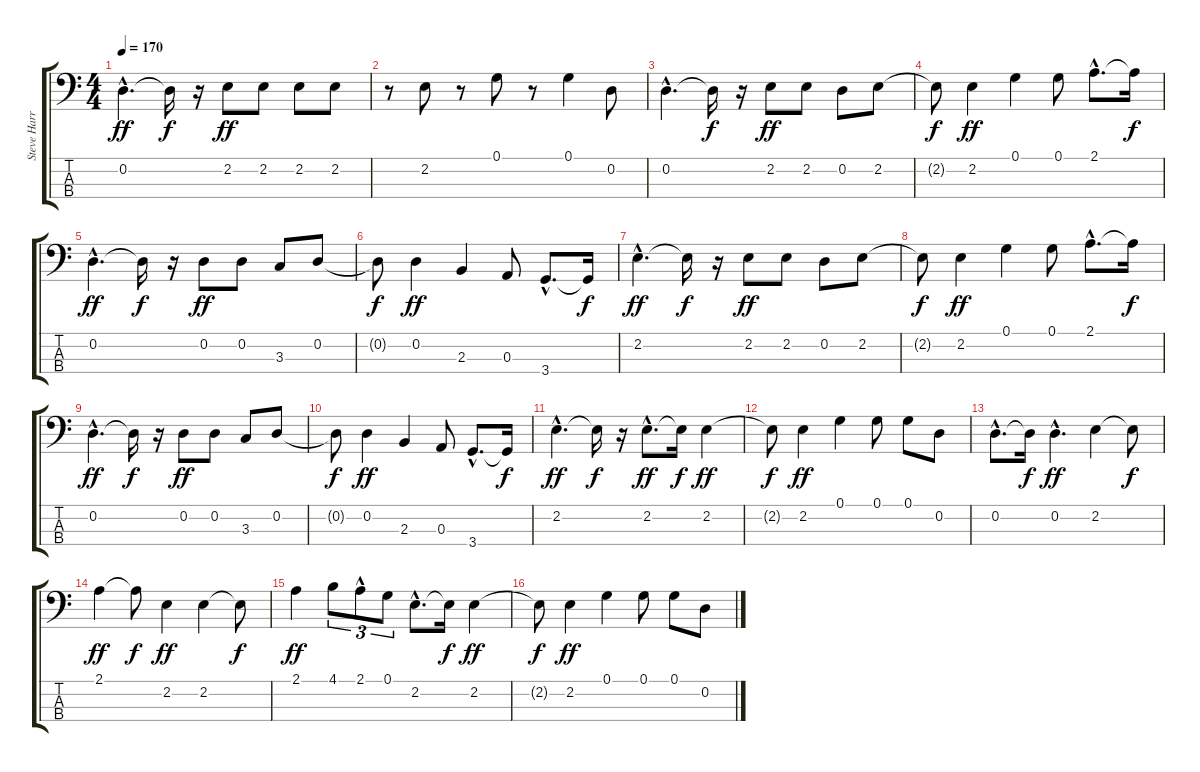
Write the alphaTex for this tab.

\track ("Steve Harris" "Steve Harr") {instrument electricbassfinger}
\staff {score tabs}
\tuning (G2 D2 A1 E1) {hide}
\ts (4 4)
\tempo 170
\clef f4
\ks c
0.2{hac}.4{d dy ff} 0.2{t}.16{dy f} r.16 2.2.8{dy ff} 2.2.8 2.2.8 2.2.8 |
r.8 2.2.8 r.8 0.1.8 r.8 0.1.4 0.2.8 |
0.2{hac}.4{d} 0.2{t}.16{dy f} r.16 2.2.8{dy ff} 2.2.8 0.2.8 2.2.8 |
2.2{t}.8{dy f} 2.2.4{dy ff} 0.1.4 0.1.8 2.1{hac}.8{d} 2.1{t}.16{dy f} |
0.2{hac}.4{d dy ff} 0.2{t}.16{dy f} r.16 0.2.8{dy ff} 0.2.8 3.3.8 0.2.8 |
0.2{t}.8{dy f} 0.2.4{dy ff} 2.3.4 0.3.8 3.4{hac}.8{d} 3.4{t}.16{dy f} |
2.2{hac}.4{d dy ff} 2.2{t}.16{dy f} r.16 2.2.8{dy ff} 2.2.8 0.2.8 2.2.8 |
2.2{t}.8{dy f} 2.2.4{dy ff} 0.1.4 0.1.8 2.1{hac}.8{d} 2.1{t}.16{dy f} |
0.2{hac}.4{d dy ff} 0.2{t}.16{dy f} r.16 0.2.8{dy ff} 0.2.8 3.3.8 0.2.8 |
0.2{t}.8{dy f} 0.2.4{dy ff} 2.3.4 0.3.8 3.4{hac}.8{d} 3.4{t}.16{dy f} |
2.2{hac}.4{d dy ff} 2.2{t}.16{dy f} r.16 2.2{hac}.8{d dy ff} 2.2{t}.16{dy f} 2.2.4{dy ff} |
2.2{t}.8{dy f} 2.2.4{dy ff} 0.1.4 0.1.8 0.1.8 0.2.8 |
0.2{hac}.8{d} 0.2{t}.16{dy f} 0.2{hac}.4{d dy ff} 2.2.4 2.2{t}.8{dy f} |
2.1.4{dy ff} 2.1{t}.8{dy f} 2.2.4{dy ff} 2.2.4 2.2{t}.8{dy f} |
2.1.4{dy ff} 4.1.8{tu (3 2)} 2.1{hac}.8{tu (3 2)} 0.1.8{tu (3 2)} 2.2{hac}.8{d} 2.2{t}.16{dy f} 2.2.4{dy ff} |
2.2{t}.8{dy f} 2.2.4{dy ff} 0.1.4 0.1.8 0.1.8 0.2.8
